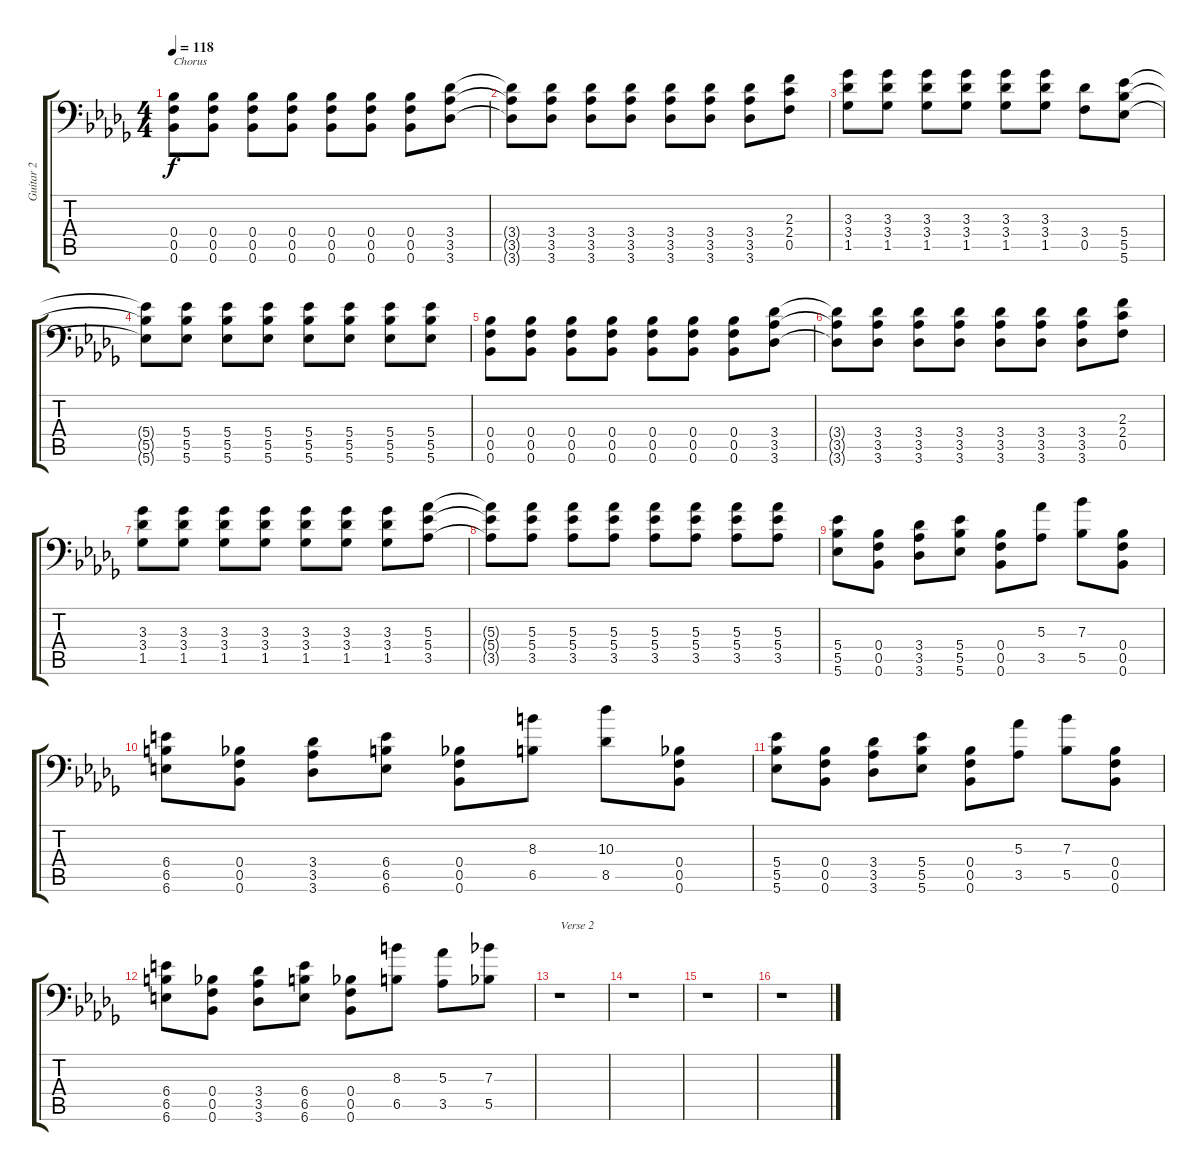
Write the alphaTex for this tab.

\track ("Guitar 2" "Guitar 2") {instrument distortionguitar}
\staff {score tabs}
\tuning (C4 G3 Eb3 Bb2 F2 Bb1) {hide}
\ts (4 4)
\tempo 118
\clef f4
\ks db
(0.4 0.5 0.6).8{txt "Chorus" dy f} (0.4 0.5 0.6).8 (0.4 0.5 0.6).8 (0.4 0.5 0.6).8 (0.4 0.5 0.6).8 (0.4 0.5 0.6).8 (0.4 0.5 0.6).8 (3.4 3.5 3.6).8 |
(3.4{t} 3.5{t} 3.6{t}).8 (3.4 3.5 3.6).8 (3.4 3.5 3.6).8 (3.4 3.5 3.6).8 (3.4 3.5 3.6).8 (3.4 3.5 3.6).8 (3.4 3.5 3.6).8 (2.3 2.4 0.5).8 |
(3.3 3.4 1.5).8 (3.3 3.4 1.5).8 (3.3 3.4 1.5).8 (3.3 3.4 1.5).8 (3.3 3.4 1.5).8 (3.3 3.4 1.5).8 (3.4 0.5).8 (5.4 5.5 5.6).8 |
(5.4{t} 5.5{t} 5.6{t}).8 (5.4 5.5 5.6).8 (5.4 5.5 5.6).8 (5.4 5.5 5.6).8 (5.4 5.5 5.6).8 (5.4 5.5 5.6).8 (5.4 5.5 5.6).8 (5.4 5.5 5.6).8 |
(0.4 0.5 0.6).8 (0.4 0.5 0.6).8 (0.4 0.5 0.6).8 (0.4 0.5 0.6).8 (0.4 0.5 0.6).8 (0.4 0.5 0.6).8 (0.4 0.5 0.6).8 (3.4 3.5 3.6).8 |
(3.4{t} 3.5{t} 3.6{t}).8 (3.4 3.5 3.6).8 (3.4 3.5 3.6).8 (3.4 3.5 3.6).8 (3.4 3.5 3.6).8 (3.4 3.5 3.6).8 (3.4 3.5 3.6).8 (2.3 2.4 0.5).8 |
(3.3 3.4 1.5).8 (3.3 3.4 1.5).8 (3.3 3.4 1.5).8 (3.3 3.4 1.5).8 (3.3 3.4 1.5).8 (3.3 3.4 1.5).8 (3.3 3.4 1.5).8 (5.3 5.4 3.5).8 |
(5.3{t} 5.4{t} 3.5{t}).8 (5.3 5.4 3.5).8 (5.3 5.4 3.5).8 (5.3 5.4 3.5).8 (5.3 5.4 3.5).8 (5.3 5.4 3.5).8 (5.3 5.4 3.5).8 (5.3 5.4 3.5).8 |
(5.4 5.5 5.6).8 (0.4 0.5 0.6).8 (3.4 3.5 3.6).8 (5.4 5.5 5.6).8 (0.4 0.5 0.6).8 (5.3 3.5).8 (7.3 5.5).8 (0.4 0.5 0.6).8 |
(6.4 6.5 6.6).8 (0.4 0.5 0.6).8 (3.4 3.5 3.6).8 (6.4 6.5 6.6).8 (0.4 0.5 0.6).8 (8.3 6.5).8 (10.3 8.5).8 (0.4 0.5 0.6).8 |
(5.4 5.5 5.6).8 (0.4 0.5 0.6).8 (3.4 3.5 3.6).8 (5.4 5.5 5.6).8 (0.4 0.5 0.6).8 (5.3 3.5).8 (7.3 5.5).8 (0.4 0.5 0.6).8 |
(6.4 6.5 6.6).8 (0.4 0.5 0.6).8 (3.4 3.5 3.6).8 (6.4 6.5 6.6).8 (0.4 0.5 0.6).8 (8.3 6.5).8 (5.3 3.5).8 (7.3 5.5).8 |
r.1{txt "Verse 2"} |
r.1 |
r.1 |
r.1
